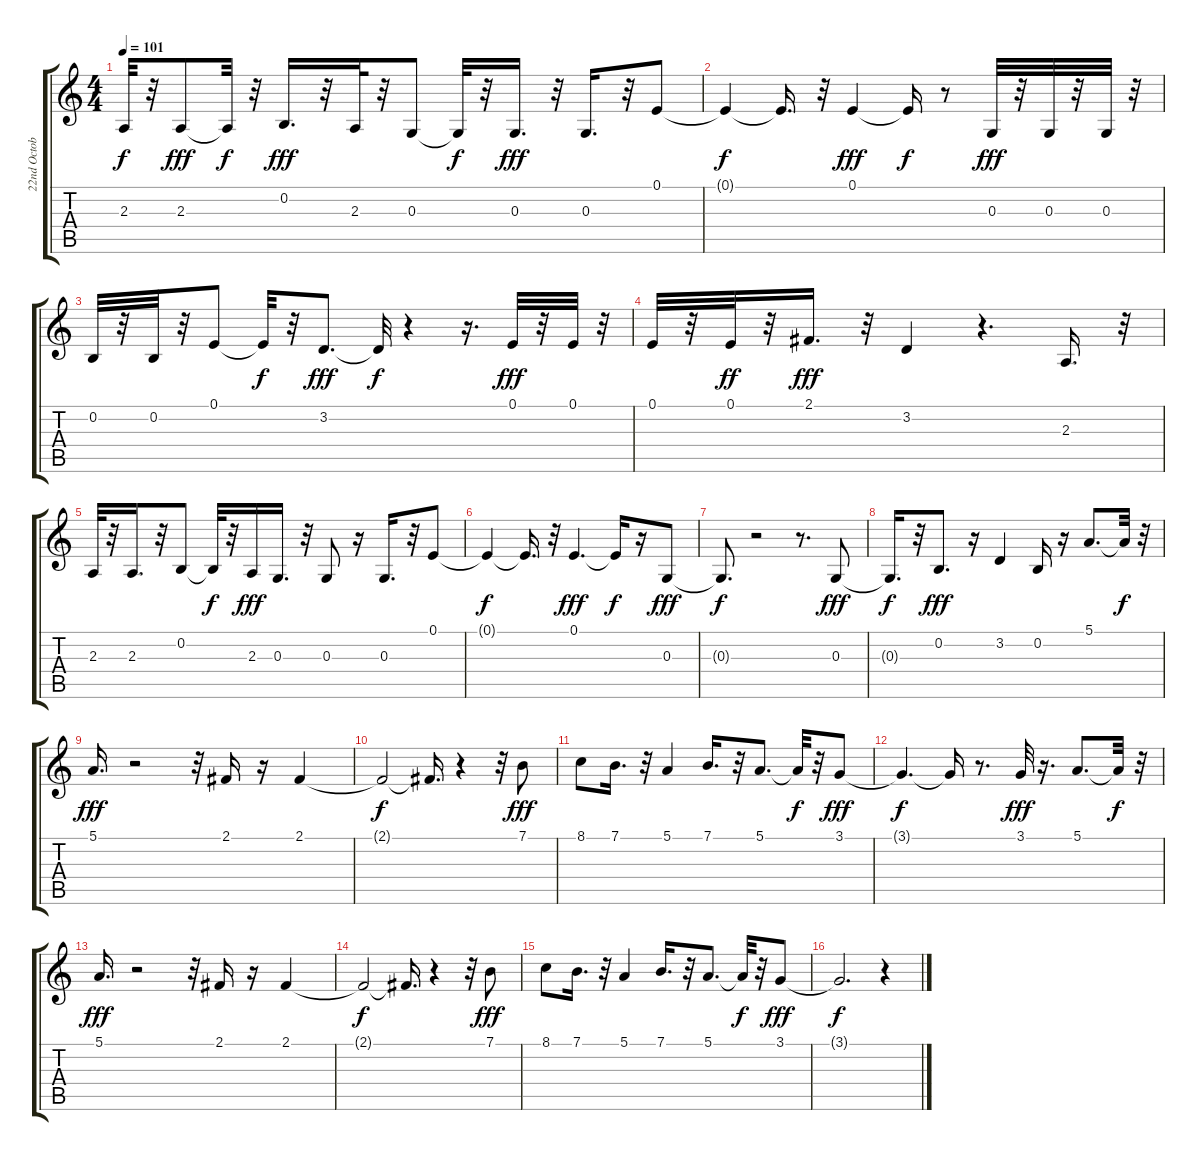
\track ("22nd October 2010" "22nd Octob") {instrument lead2sawtooth}
\staff {score tabs}
\tuning (E4 B3 G3 D3 A2 E2) {hide}
\ts (4 4)
\tempo 101
\clef g2
\ks c
2.3{t}.32{dy f} r.32 2.3.8{dy fff} 2.3{t}.32{dy f} r.32 0.2.16{d dy fff} r.32 2.3.32 r.32 0.3.8 0.3{t}.32{dy f} r.32 0.3.16{d dy fff} r.32 0.3.16{d} r.32 0.1.8 |
0.1{t}.4{dy f} 0.1{t}.16{d} r.32 0.1.4{dy fff} 0.1{t}.16{dy f} r.8 0.3.32{dy fff} r.32 0.3.32 r.32 0.3.32 r.32 |
0.2.32 r.32 0.2.32 r.32 0.1.8 0.1{t}.32{dy f} r.32 3.2.8{d dy fff} 3.2{t}.32{dy f} r.4 r.16{d} 0.1.32{dy fff} r.32 0.1.32 r.32 |
0.1.32 r.32 0.1.32{dy ff} r.32 2.1.16{d dy fff} r.32 3.2.4 r.4{d} 2.3.16{d} r.32 |
2.3.32 r.32 2.3.16{d} r.32 0.2.8 0.2{t}.32{dy f} r.32 2.3.16{dy fff} 0.3.16{d} r.32 0.3.8 r.16 0.3.16{d} r.32 0.1.8 |
0.1{t}.4{dy f} 0.1{t}.16{d} r.32 0.1.4{d dy fff} 0.1{t}.16{dy f} r.16 0.3.8{dy fff} |
0.3{t}.8{d dy f} r.2 r.8{d} 0.3.8{dy fff} |
0.3{t}.16{d dy f} r.32 0.2.8{d dy fff} r.16 3.2.4 0.2.16 r.16 5.1.8{d} 5.1{t}.32{dy f} r.32 |
5.1.16{d dy fff} r.2 r.32 2.1.16 r.16 2.1.4 |
2.1{t}.2{dy f} 2.1{t}.16{d} r.4 r.32 7.1.8{dy fff} |
8.1.8 7.1.16{d} r.32 5.1.4 7.1.16{d} r.32 5.1.8{d} 5.1{t}.32{dy f} r.32 3.1.8{dy fff} |
3.1{t}.4{d dy f} 3.1{t}.16 r.8{d} 3.1.32{dy fff} r.16{d} 5.1.8{d} 5.1{t}.32{dy f} r.32 |
5.1.16{d dy fff} r.2 r.32 2.1.16 r.16 2.1.4 |
2.1{t}.2{dy f} 2.1{t}.16{d} r.4 r.32 7.1.8{dy fff} |
8.1.8 7.1.16{d} r.32 5.1.4 7.1.16{d} r.32 5.1.8{d} 5.1{t}.32{dy f} r.32 3.1.8{dy fff} |
3.1{t}.2{d dy f} r.4
